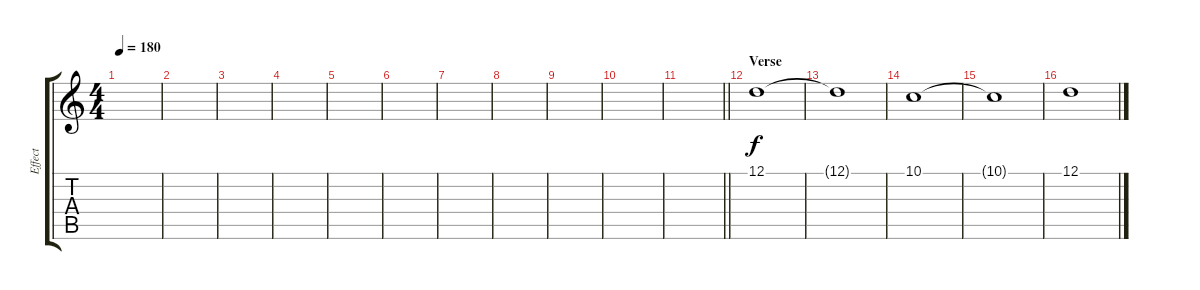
\track ("Effect" "Effect") {instrument choiraahs}
\staff {score tabs}
\tuning (D4 A3 F3 C3 G2 C2) {hide}
\ts (4 4)
\tempo 180
\clef g2
\ks c
|
|
|
|
|
|
|
|
|
|
\barLineRight lightlight
|
\section ("" "Verse")
12.1.1{volume 6} |
12.1{t}.1 |
10.1.1 |
10.1{t}.1 |
12.1.1
